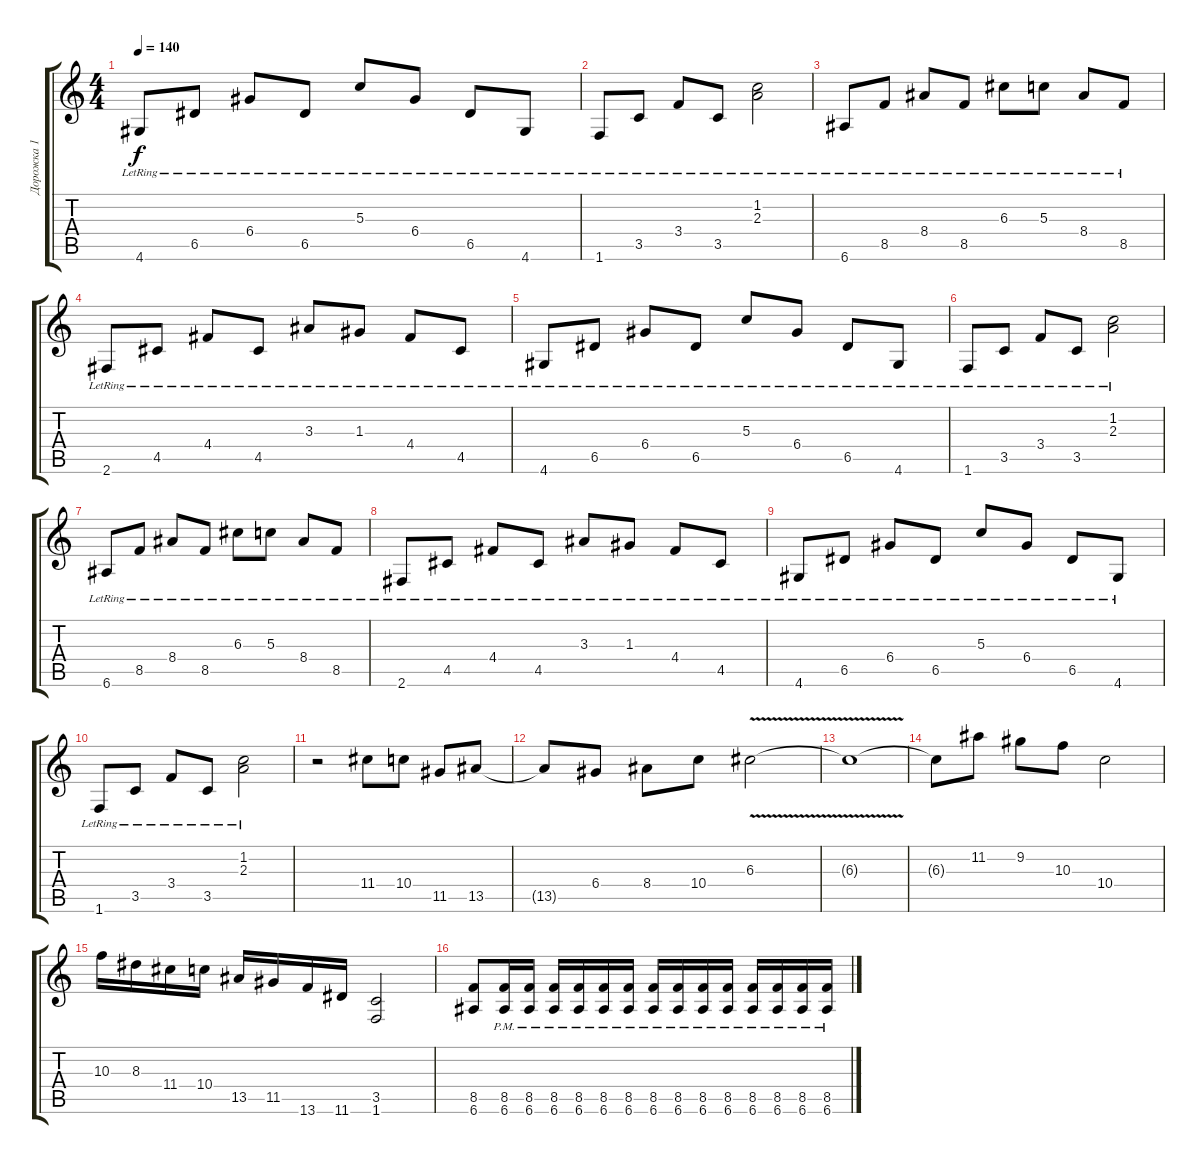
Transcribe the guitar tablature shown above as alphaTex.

\track ("Дорожка 1" "Дорожка 1") {instrument distortionguitar}
\staff {score tabs}
\tuning (E4 B3 G3 D3 A2 E2) {hide}
\ts (4 4)
\tempo 140
\clef g2
\ks c
4.6{lr}.8{dy f} 6.5{lr}.8 6.4{lr}.8 6.5{lr}.8 5.3{lr}.8 6.4{lr}.8 6.5{lr}.8 4.6{lr}.8 |
1.6{lr}.8 3.5{lr}.8 3.4{lr}.8 3.5{lr}.8 (1.2 2.3{lr}).2 |
6.6{lr}.8 8.5{lr}.8 8.4{lr}.8 8.5{lr}.8 6.3{lr}.8 5.3{lr}.8 8.4{lr}.8 8.5{lr}.8 |
2.6{lr}.8 4.5{lr}.8 4.4{lr}.8 4.5{lr}.8 3.3{lr}.8 1.3{lr}.8 4.4{lr}.8 4.5{lr}.8 |
4.6{lr}.8 6.5{lr}.8 6.4{lr}.8 6.5{lr}.8 5.3{lr}.8 6.4{lr}.8 6.5{lr}.8 4.6{lr}.8 |
1.6{lr}.8 3.5{lr}.8 3.4{lr}.8 3.5{lr}.8 (1.2 2.3{lr}).2 |
6.6{lr}.8{instrument electricguitarjazz} 8.5{lr}.8 8.4{lr}.8 8.5{lr}.8 6.3{lr}.8 5.3{lr}.8 8.4{lr}.8 8.5{lr}.8 |
2.6{lr}.8 4.5{lr}.8 4.4{lr}.8 4.5{lr}.8 3.3{lr}.8 1.3{lr}.8 4.4{lr}.8 4.5{lr}.8 |
4.6{lr}.8 6.5{lr}.8 6.4{lr}.8 6.5{lr}.8 5.3{lr}.8 6.4{lr}.8 6.5{lr}.8 4.6{lr}.8 |
1.6{lr}.8 3.5{lr}.8 3.4{lr}.8 3.5{lr}.8 (1.2 2.3{lr}).2 |
r.2{instrument distortionguitar} 11.4.8 10.4.8 11.5.8 13.5.8 |
13.5{t}.8 6.4.8 8.4.8 10.4.8 6.3{v}.2 |
6.3{t}.1 |
6.3{t}.8 11.2.8 9.2.8 10.3.8 10.4.2 |
10.3.16 8.3.16 11.4.16 10.4.16 13.5.16 11.5.16 13.6.16 11.6.16 (3.5 1.6).2 |
(8.5 6.6).8 (8.5{pm} 6.6{pm}).16 (8.5{pm} 6.6{pm}).16 (8.5{pm} 6.6{pm}).16 (8.5{pm} 6.6{pm}).16 (8.5{pm} 6.6{pm}).16 (8.5{pm} 6.6{pm}).16 (8.5{pm} 6.6{pm}).16 (8.5{pm} 6.6{pm}).16 (8.5{pm} 6.6{pm}).16 (8.5{pm} 6.6{pm}).16 (8.5{pm} 6.6{pm}).16 (8.5{pm} 6.6{pm}).16 (8.5{pm} 6.6{pm}).16 (8.5{pm} 6.6{pm}).16
